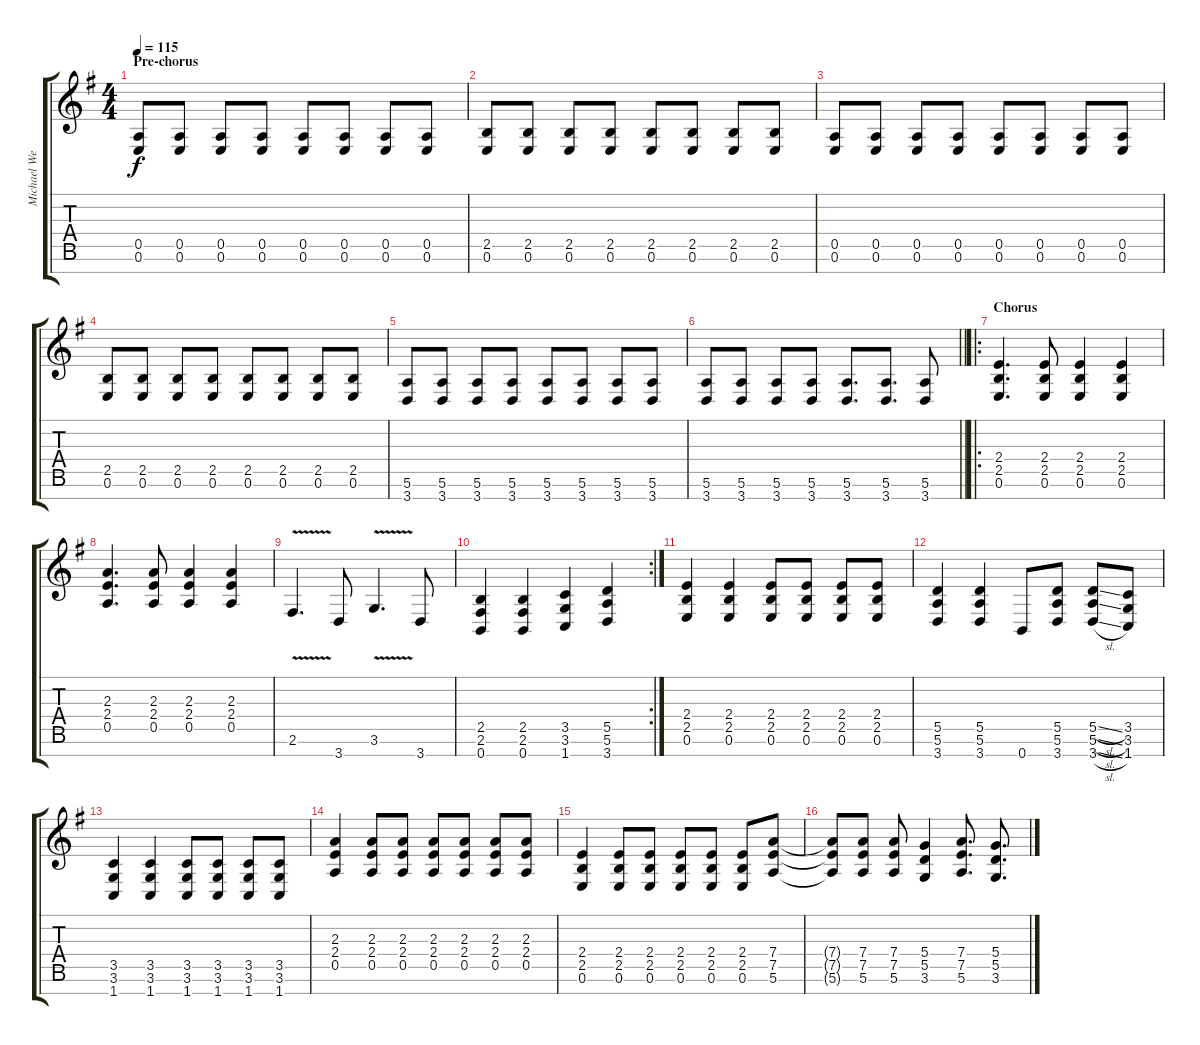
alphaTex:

\track ("Michael Weikath" "Michael We") {instrument distortionguitar}
\staff {score tabs}
\tuning (E4 B3 G3 D3 A2 E2 B1) {hide}
\ts (4 4)
\section ("" "Pre-chorus")
\tempo 115
\clef g2
\ks eminor
(0.5 0.6).8{dy f} (0.5 0.6).8 (0.5 0.6).8 (0.5 0.6).8 (0.5 0.6).8 (0.5 0.6).8 (0.5 0.6).8 (0.5 0.6).8 |
(2.5 0.6).8 (2.5 0.6).8 (2.5 0.6).8 (2.5 0.6).8 (2.5 0.6).8 (2.5 0.6).8 (2.5 0.6).8 (2.5 0.6).8 |
(0.5 0.6).8 (0.5 0.6).8 (0.5 0.6).8 (0.5 0.6).8 (0.5 0.6).8 (0.5 0.6).8 (0.5 0.6).8 (0.5 0.6).8 |
(2.5 0.6).8 (2.5 0.6).8 (2.5 0.6).8 (2.5 0.6).8 (2.5 0.6).8 (2.5 0.6).8 (2.5 0.6).8 (2.5 0.6).8 |
(5.6 3.7).8 (5.6 3.7).8 (5.6 3.7).8 (5.6 3.7).8 (5.6 3.7).8 (5.6 3.7).8 (5.6 3.7).8 (5.6 3.7).8 |
\barLineRight lightlight
(5.6 3.7).8 (5.6 3.7).8 (5.6 3.7).8 (5.6 3.7).8 (5.6 3.7).8{d} (5.6 3.7).8{d} (5.6 3.7).8 |
\ro
\section ("" "Chorus")
(2.4 2.5 0.6).4{d} (2.4 2.5 0.6).8 (2.4 2.5 0.6).4 (2.4 2.5 0.6).4 |
(2.3 2.4 0.5).4{d} (2.3 2.4 0.5).8 (2.3 2.4 0.5).4 (2.3 2.4 0.5).4 |
2.6{v}.4{d} 3.7.8 3.6{v}.4{d} 3.7.8 |
\rc 2
(2.5 2.6 0.7).4 (2.5 2.6 0.7).4 (3.5 3.6 1.7).4 (5.5 5.6 3.7).4 |
(2.4 2.5 0.6).4 (2.4 2.5 0.6).4 (2.4 2.5 0.6).8 (2.4 2.5 0.6).8 (2.4 2.5 0.6).8 (2.4 2.5 0.6).8 |
(5.5 5.6 3.7).4 (5.5 5.6 3.7).4 0.7.8 (5.5 5.6 3.7).8 (5.5{sl} 5.6{sl} 3.7{sl}).8 (3.5 3.6 1.7).8 |
(3.5 3.6 1.7).4 (3.5 3.6 1.7).4 (3.5 3.6 1.7).8 (3.5 3.6 1.7).8 (3.5 3.6 1.7).8 (3.5 3.6 1.7).8 |
(2.3 2.4 0.5).4 (2.3 2.4 0.5).8 (2.3 2.4 0.5).8 (2.3 2.4 0.5).8 (2.3 2.4 0.5).8 (2.3 2.4 0.5).8 (2.3 2.4 0.5).8 |
(2.4 2.5 0.6).4{instrument distortionguitar} (2.4 2.5 0.6).8 (2.4 2.5 0.6).8 (2.4 2.5 0.6).8 (2.4 2.5 0.6).8 (2.4 2.5 0.6).8 (7.4 7.5 5.6).8 |
(7.4{t} 7.5{t} 5.6{t}).8 (7.4 7.5 5.6).8 (7.4 7.5 5.6).8 (5.4 5.5 3.6).4 (7.4 7.5 5.6).8{d} (5.4 5.5 3.6).8{d}
